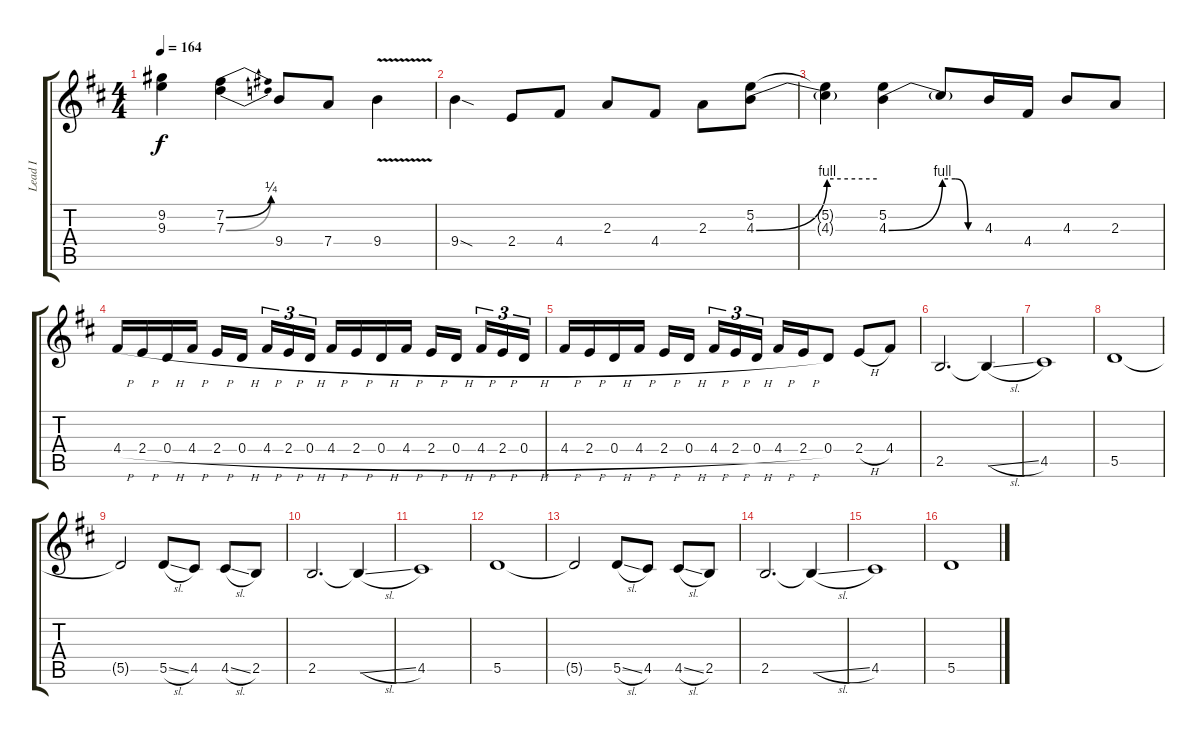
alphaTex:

\track ("Lead I" "Lead I") {instrument overdrivenguitar}
\staff {score tabs}
\tuning (E4 B3 G3 D3 A2 E2) {hide}
\ts (4 4)
\tempo 164
\clef g2
\ks d
(9.2{t} 9.3{t}).4{dy f} (7.2{be (bend 0 0 60 1)} 7.3{be (bend 0 0 60 1)}).4 9.4.8 7.4.8 9.4{v}.4 |
9.4{sod}.4 2.4.8 4.4.8 2.3.8 4.4.8 2.3.8 (5.2 4.3{be (bend 0 0 60 4)}).8 |
(5.2{t} 4.3{be (hold 0 4 60 4) t}).4 (5.2 4.3{be (bend 0 0 60 4)}).4 4.3{be (custom 0 4 20 4 40 0 60 0) t}.8 4.3.16 4.4.16 4.3.8 2.3.8 |
4.4{h}.16 2.4{h}.16 0.4{h}.16 4.4{h}.16 2.4{h}.16 0.4{h}.16{beam splitsecondary} 4.4{h}.16{tu (3 2)} 2.4{h}.16{tu (3 2)} 0.4{h}.16{tu (3 2)} 4.4{h}.16 2.4{h}.16 0.4{h}.16 4.4{h}.16 2.4{h}.16 0.4{h}.16{beam splitsecondary} 4.4{h}.16{tu (3 2)} 2.4{h}.16{tu (3 2)} 0.4{h}.16{tu (3 2)} |
4.4{h}.16 2.4{h}.16 0.4{h}.16 4.4{h}.16 2.4{h}.16 0.4{h}.16{beam splitsecondary} 4.4{h}.16{tu (3 2)} 2.4{h}.16{tu (3 2)} 0.4{h}.16{tu (3 2)} 4.4{h}.16 2.4{h}.16 0.4.8 2.4{h}.8 4.4.8 |
2.5.2{d} 2.5{sl t}.4 |
4.5.1 |
5.5.1 |
5.5{t}.2 5.5{sl}.8 4.5.8 4.5{sl}.8 2.5.8 |
2.5.2{d} 2.5{sl t}.4 |
4.5.1 |
5.5.1 |
5.5{t}.2 5.5{sl}.8 4.5.8 4.5{sl}.8 2.5.8 |
2.5.2{d} 2.5{sl t}.4 |
4.5.1 |
5.5.1
